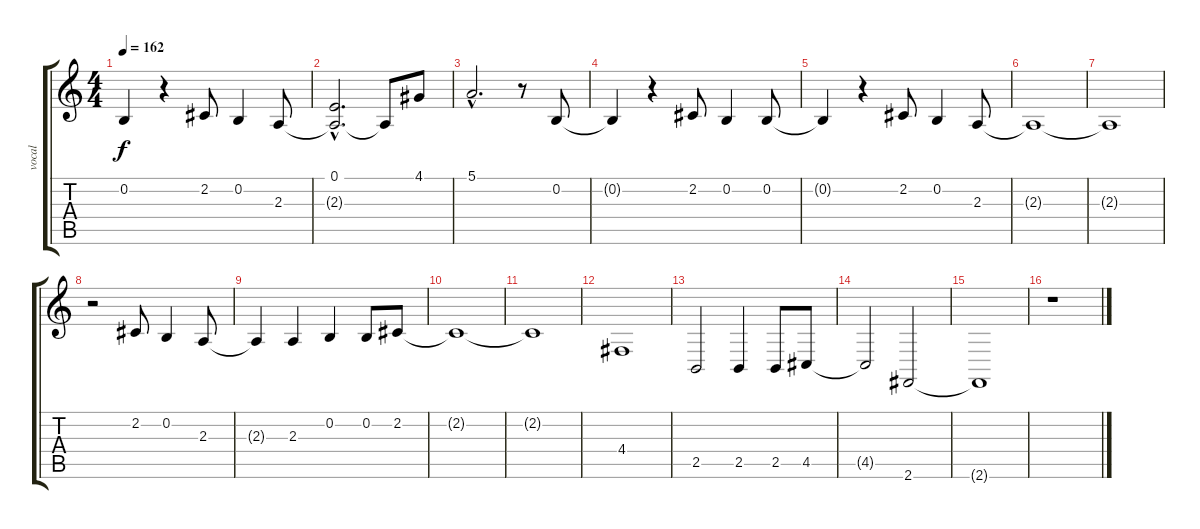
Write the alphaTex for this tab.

\track ("vocal" "vocal") {instrument brasssection}
\staff {score tabs}
\tuning (E4 B3 G3 D3 A2 E2) {hide}
\ts (4 4)
\tempo 162
\clef g2
\ks c
0.2{t}.4{dy f} r.4 2.2.8 0.2.4 2.3.8 |
(0.1{hac} 2.3{hac t}).2{d} 2.3{t}.8 4.1.8 |
5.1{hac}.2{d} r.8 0.2.8 |
0.2{t}.4 r.4 2.2.8 0.2.4 0.2.8 |
0.2{t}.4 r.4 2.2.8 0.2.4 2.3.8 |
2.3{t}.1 |
2.3{t}.1 |
r.2 2.2.8 0.2.4 2.3.8 |
2.3{t}.4 2.3.4 0.2.4 0.2.8 2.2.8 |
2.2{t}.1 |
2.2{t}.1 |
4.4.1 |
2.5.2 2.5.4 2.5.8 4.5.8 |
4.5{t}.2 2.6.2 |
2.6{t}.1 |
r.1
